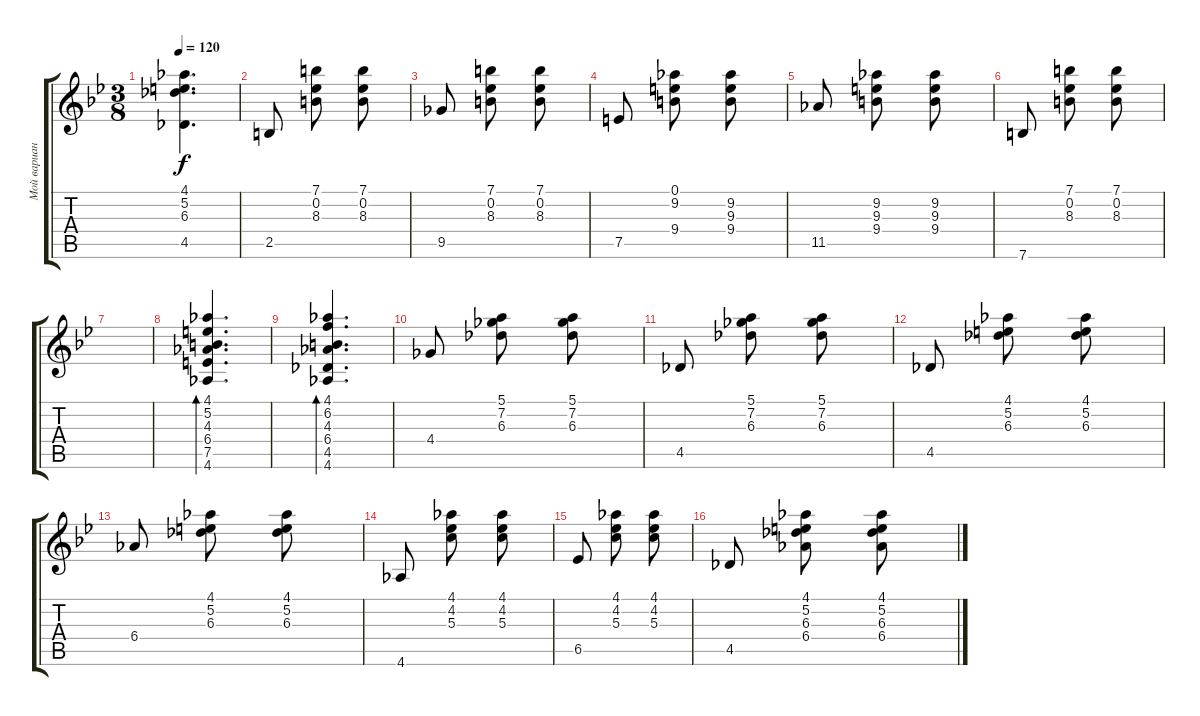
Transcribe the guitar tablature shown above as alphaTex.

\track ("Мой вариант игры (кападастр - 4 лад)" "Мой вариан") {instrument acousticguitarnylon}
\staff {score tabs}
\tuning (E4 B3 G3 D3 A2 E2) {hide}
\ts (3 8)
\tempo 120
\clef g2
\ks gminor
(4.1 5.2 6.3 4.5).4{d dy f} |
2.5.8{beam split} (7.1 0.2 8.3).8{beam split} (7.1 0.2 8.3).8 |
9.5.8{beam split} (7.1 0.2 8.3).8{beam split} (7.1 0.2 8.3).8 |
7.5.8{beam split} (0.1 9.2 9.4).8{beam split} (9.2 9.3 9.4).8 |
11.5.8{beam split} (9.2 9.3 9.4).8{beam split} (9.2 9.3 9.4).8 |
7.6.8{beam split} (7.1 0.2 8.3).8{beam split} (7.1 0.2 8.3).8 |
|
(4.1 5.2 4.3 6.4 7.5 4.6).4{d bd 480} |
(4.1 6.2 4.3 6.4 4.5 4.6).4{d bd 480} |
4.4.8{beam split} (5.1 7.2 6.3).8{beam split} (5.1 7.2 6.3).8 |
4.5.8{beam split} (5.1 7.2 6.3).8{beam split} (5.1 7.2 6.3).8 |
4.5.8{beam split} (4.1 5.2 6.3).8{beam split} (4.1 5.2 6.3).8 |
6.4.8{beam split} (4.1 5.2 6.3).8{beam split} (4.1 5.2 6.3).8 |
4.6.8{beam split} (4.1 4.2 5.3).8{beam split} (4.1 4.2 5.3).8 |
6.5.8{beam split} (4.1 4.2 5.3).8{beam split} (4.1 4.2 5.3).8 |
4.5.8{beam split} (4.1 5.2 6.3 6.4).8{beam split} (4.1 5.2 6.3 6.4).8
